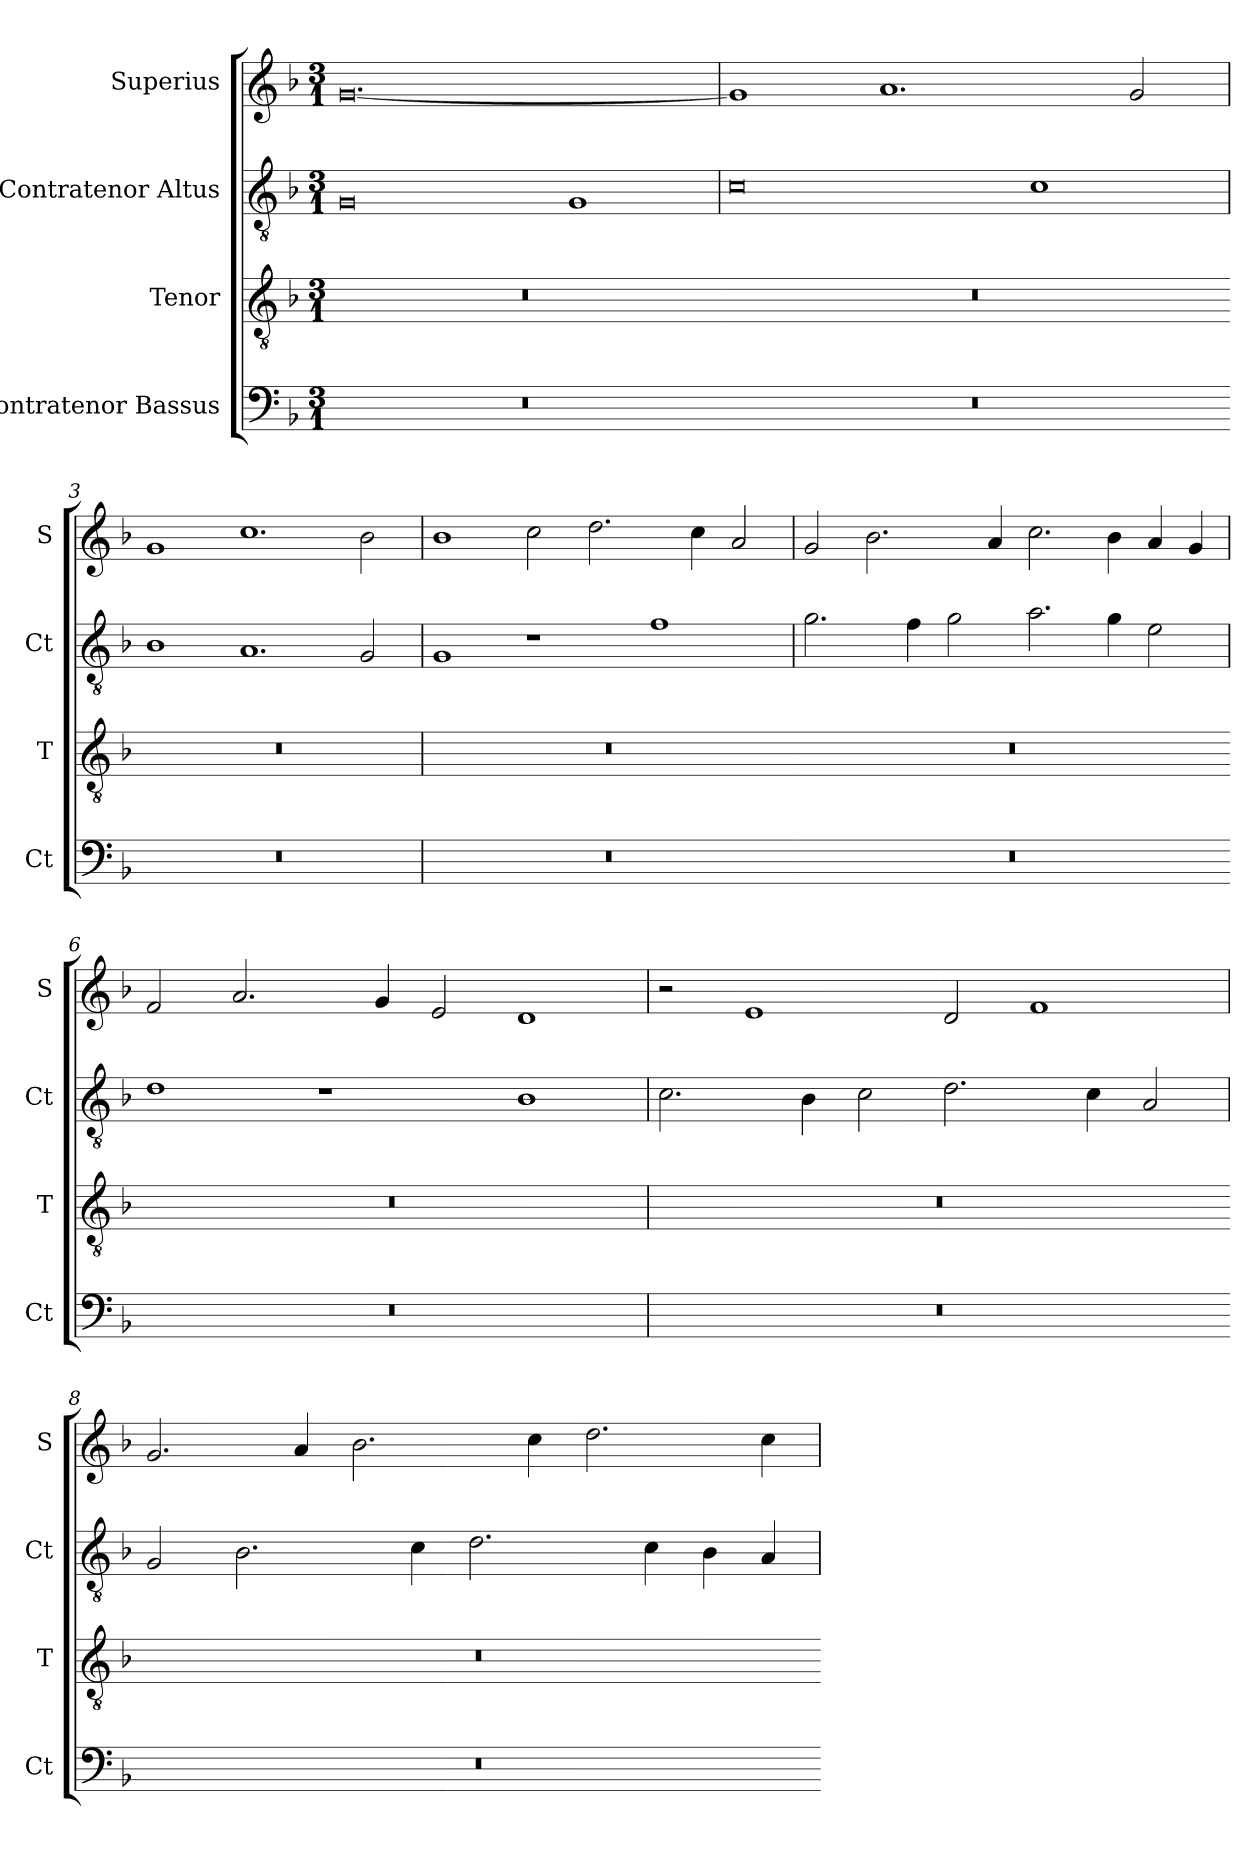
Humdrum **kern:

**kern	**kern	**kern	**kern
*part4	*part3	*part2	*part1
*staff4	*staff3	*staff2	*staff1
*I"Contratenor Bassus	*I"Tenor	*I"Contratenor Altus	*I"Superius
*I'Ct	*I'T	*I'Ct	*I'S
*clefF4	*clefGv2	*clefGv2	*clefG2
*k[b-]	*k[b-]	*k[b-]	*k[b-]
*M3/1	*M3/1	*M3/1	*M3/1
=1	=1	=1	=1
!	!LO:N:vis=1.	!	!
0.r	0.r	0G	[0.g
.	.	1G	.
=2	=2-	=2	=2
!	!LO:N:vis=1.	!	!
0.r	0.r	0c	1g]
.	.	.	1.a
.	.	1c	.
.	.	.	2g
=3	=3-	=3	=3
!	!LO:N:vis=1.	!	!
0.r	0.r	1B-	1g
.	.	1.A	1.cc
.	.	2G	2b-
=4	=4	=4	=4
!	!LO:N:vis=1.	!	!
0.r	0.r	1G	1b-
.	.	1r	2cc
.	.	.	2.dd
.	.	1f	.
.	.	.	4cc
.	.	.	2a
=5	=5-	=5	=5
!	!LO:N:vis=1.	!	!
0.r	0.r	2.g	2g
.	.	.	2.b-
.	.	4f	.
.	.	2g	.
.	.	.	4a
.	.	2.a	2.cc
.	.	4g	4b-
.	.	2e	4a
.	.	.	4g
=6	=6-	=6	=6
!	!LO:N:vis=1.	!	!
0.r	0.r	1d	2f
.	.	.	2.a
.	.	1r	.
.	.	.	4g
.	.	.	2e
.	.	1B-	1d
=7	=7	=7	=7
!	!LO:N:vis=1.	!	!
0.r	0.r	2.c	2r
.	.	.	1e
.	.	4B-	.
.	.	2c	.
.	.	2.d	2d
.	.	.	1f
.	.	4c	.
.	.	2A	.
=8	=8-	=8	=8
!	!LO:N:vis=1.	!	!
0.r	0.r	2G	2.g
.	.	2.B-	.
.	.	.	4a
.	.	.	2.b-
.	.	4c	.
.	.	2.d	.
.	.	.	4cc
.	.	.	2.dd
.	.	4c	.
.	.	4B-	.
.	.	4A	4cc
=	=-	=	=
*-	*-	*-	*-
